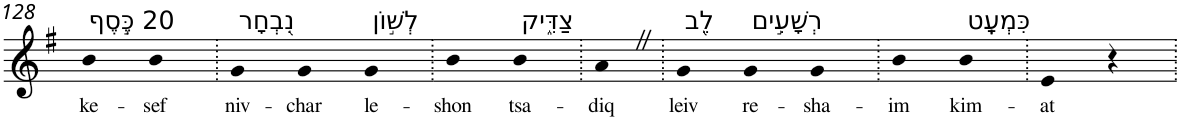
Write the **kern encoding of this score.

**kern	**text
*part1	*part1
*staff1	*staff1
*I"Piano	*
*I'Pno	*
!!LO:PB:g=z
*clefG2	*
*k[f#]	*
*G:	*
=128	=128
!LO:TX:a:t=20 כֶּ֣סֶף	!
!	!LO:LY:b
4b	ke-
!	!LO:LY:b
4b	-sef
=129.	=129.
!LO:TX:a:t=נִ֭בְחָר	!
!	!LO:LY:b
4g	niv-
!	!LO:LY:b
4g	-char
!LO:TX:a:t=לְשׁ֣וֹן	!
!	!LO:LY:b
4g	le-
=130.	=130.
!	!LO:LY:b
4b	-shon
!LO:TX:a:t=צַדִּ֑יק	!
!	!LO:LY:b
4b	tsa-
=131.	=131.
!	!LO:LY:b
4aZ	-diq
=132.	=132.
!LO:TX:a:t=לֵ֖ב	!
!	!LO:LY:b
4g	leiv
!LO:TX:a:t=רְשָׁעִ֣ים	!
!	!LO:LY:b
4g	re-
!	!LO:LY:b
4g	-sha-
=133.	=133.
!	!LO:LY:b
4b	-im
!LO:TX:a:t=כִּמְעָֽט	!
!	!LO:LY:b
4b	kim-
=134.	=134.
!	!LO:LY:b
4e	-at
4r	.
=.	=.
*-	*-
